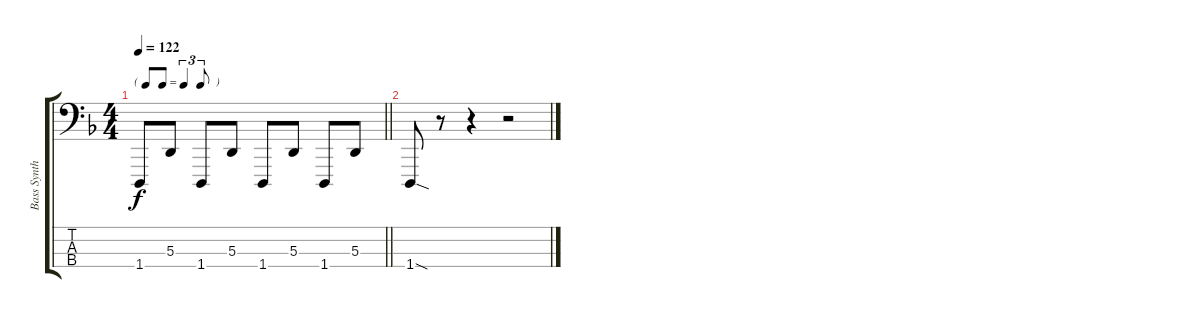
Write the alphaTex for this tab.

\track ("Bass Synth" "Bass Synth") {instrument lead2sawtooth}
\staff {score tabs}
\tuning (G2 D2 A1 Db1) {hide}
\ts (4 4)
\tf triplet8th
\tempo 122
\clef f4
\barLineRight lightlight
\ks dminor
1.4.8{dy f} 5.3.8 1.4.8 5.3.8 1.4.8 5.3.8 1.4.8 5.3.8 |
1.4{sod}.8 r.8 r.4 r.2
